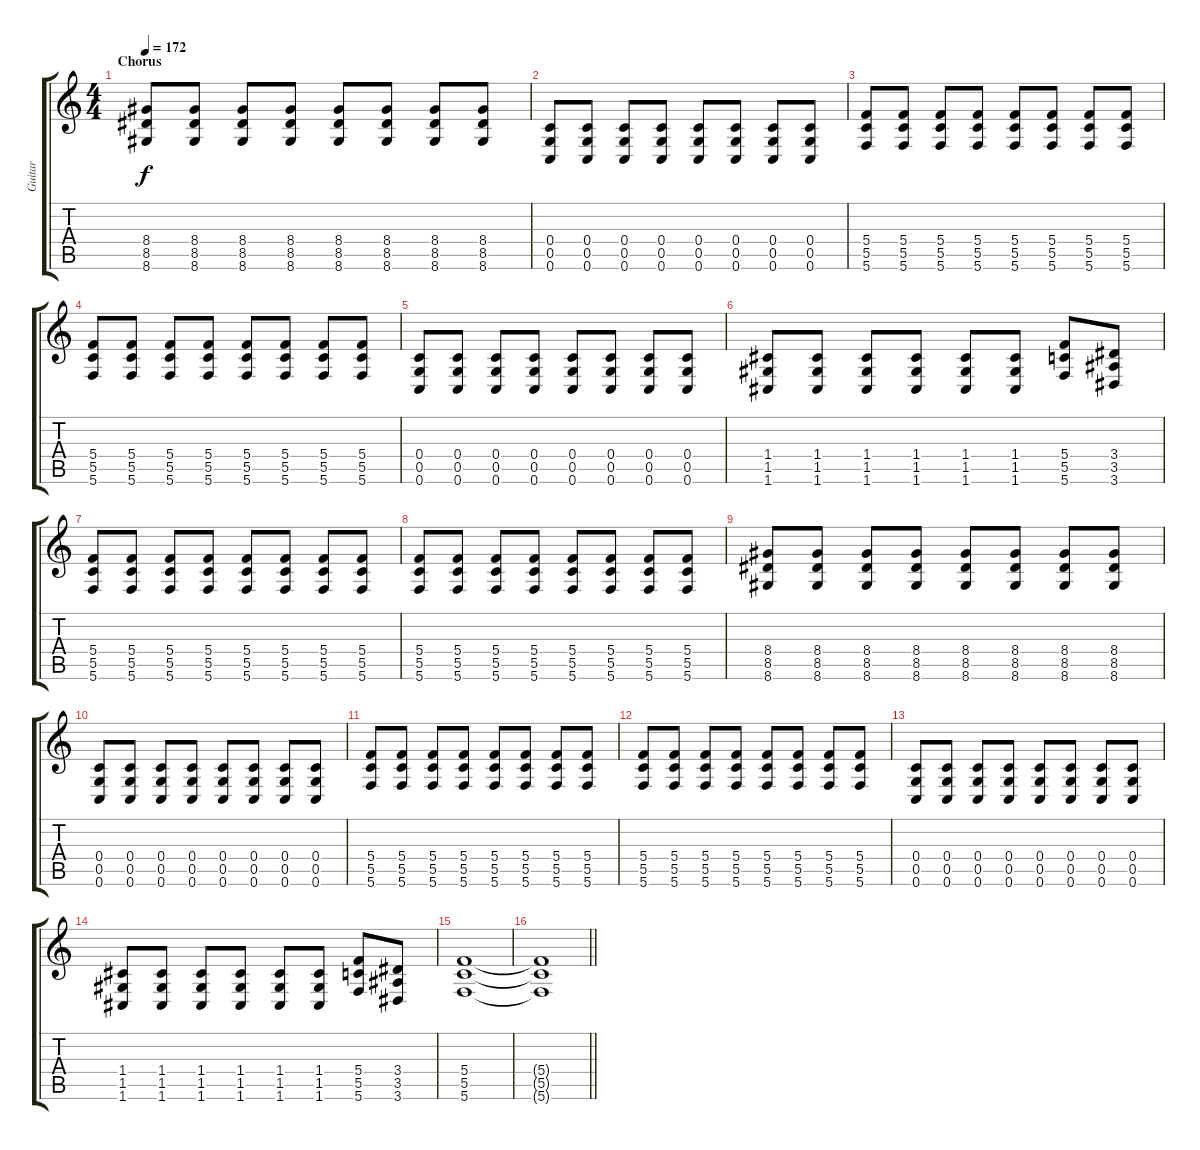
\track ("Guitar" "Guitar") {instrument distortionguitar}
\staff {score tabs}
\tuning (D4 A3 F3 C3 G2 C2) {hide}
\ts (4 4)
\section ("" "Chorus")
\tempo 172
\clef g2
\ks c
(8.4 8.5 8.6).8{dy f} (8.4 8.5 8.6).8 (8.4 8.5 8.6).8 (8.4 8.5 8.6).8 (8.4 8.5 8.6).8 (8.4 8.5 8.6).8 (8.4 8.5 8.6).8 (8.4 8.5 8.6).8 |
(0.4 0.5 0.6).8 (0.4 0.5 0.6).8 (0.4 0.5 0.6).8 (0.4 0.5 0.6).8 (0.4 0.5 0.6).8 (0.4 0.5 0.6).8 (0.4 0.5 0.6).8 (0.4 0.5 0.6).8 |
(5.4 5.5 5.6).8 (5.4 5.5 5.6).8 (5.4 5.5 5.6).8 (5.4 5.5 5.6).8 (5.4 5.5 5.6).8 (5.4 5.5 5.6).8 (5.4 5.5 5.6).8 (5.4 5.5 5.6).8 |
(5.4 5.5 5.6).8 (5.4 5.5 5.6).8 (5.4 5.5 5.6).8 (5.4 5.5 5.6).8 (5.4 5.5 5.6).8 (5.4 5.5 5.6).8 (5.4 5.5 5.6).8 (5.4 5.5 5.6).8 |
(0.4 0.5 0.6).8 (0.4 0.5 0.6).8 (0.4 0.5 0.6).8 (0.4 0.5 0.6).8 (0.4 0.5 0.6).8 (0.4 0.5 0.6).8 (0.4 0.5 0.6).8 (0.4 0.5 0.6).8 |
(1.4 1.5 1.6).8 (1.4 1.5 1.6).8 (1.4 1.5 1.6).8 (1.4 1.5 1.6).8 (1.4 1.5 1.6).8 (1.4 1.5 1.6).8 (5.4 5.5 5.6).8 (3.4 3.5 3.6).8 |
(5.4 5.5 5.6).8 (5.4 5.5 5.6).8 (5.4 5.5 5.6).8 (5.4 5.5 5.6).8 (5.4 5.5 5.6).8 (5.4 5.5 5.6).8 (5.4 5.5 5.6).8 (5.4 5.5 5.6).8 |
(5.4 5.5 5.6).8 (5.4 5.5 5.6).8 (5.4 5.5 5.6).8 (5.4 5.5 5.6).8 (5.4 5.5 5.6).8 (5.4 5.5 5.6).8 (5.4 5.5 5.6).8 (5.4 5.5 5.6).8 |
(8.4 8.5 8.6).8 (8.4 8.5 8.6).8 (8.4 8.5 8.6).8 (8.4 8.5 8.6).8 (8.4 8.5 8.6).8 (8.4 8.5 8.6).8 (8.4 8.5 8.6).8 (8.4 8.5 8.6).8 |
(0.4 0.5 0.6).8 (0.4 0.5 0.6).8 (0.4 0.5 0.6).8 (0.4 0.5 0.6).8 (0.4 0.5 0.6).8 (0.4 0.5 0.6).8 (0.4 0.5 0.6).8 (0.4 0.5 0.6).8 |
(5.4 5.5 5.6).8 (5.4 5.5 5.6).8 (5.4 5.5 5.6).8 (5.4 5.5 5.6).8 (5.4 5.5 5.6).8 (5.4 5.5 5.6).8 (5.4 5.5 5.6).8 (5.4 5.5 5.6).8 |
(5.4 5.5 5.6).8 (5.4 5.5 5.6).8 (5.4 5.5 5.6).8 (5.4 5.5 5.6).8 (5.4 5.5 5.6).8 (5.4 5.5 5.6).8 (5.4 5.5 5.6).8 (5.4 5.5 5.6).8 |
(0.4 0.5 0.6).8 (0.4 0.5 0.6).8 (0.4 0.5 0.6).8 (0.4 0.5 0.6).8 (0.4 0.5 0.6).8 (0.4 0.5 0.6).8 (0.4 0.5 0.6).8 (0.4 0.5 0.6).8 |
(1.4 1.5 1.6).8 (1.4 1.5 1.6).8 (1.4 1.5 1.6).8 (1.4 1.5 1.6).8 (1.4 1.5 1.6).8 (1.4 1.5 1.6).8 (5.4 5.5 5.6).8 (3.4 3.5 3.6).8 |
(5.4 5.5 5.6).1 |
\barLineRight lightlight
(5.4{t} 5.5{t} 5.6{t}).1
